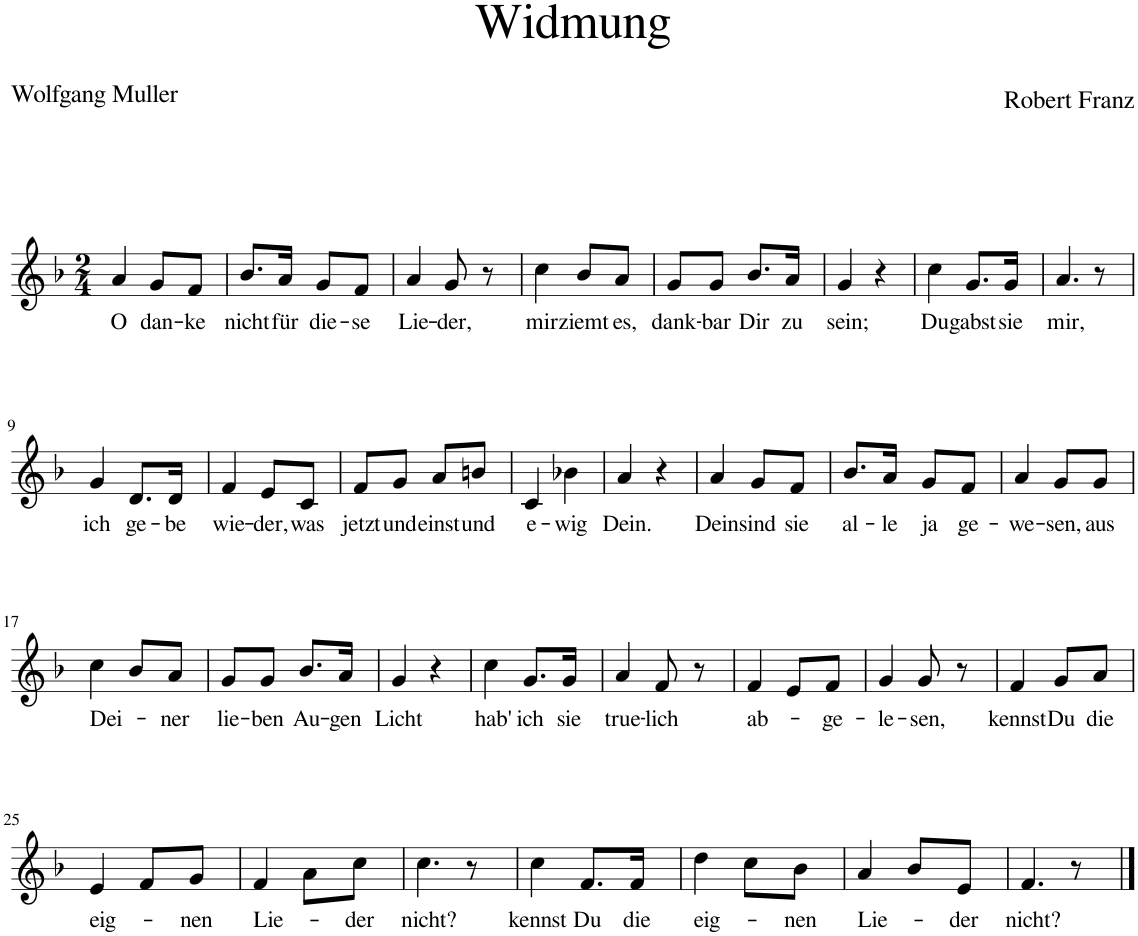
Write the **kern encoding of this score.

**kern	**text
*part1	*part1
*staff1	*staff1
*I"Piano	*
*I'Pno	*
*clefG2	*
*k[b-]	*
*M2/4	*
=1	=1
!	!LO:LY:b
4a/	O
!	!LO:LY:b
8g/L	dan-
!	!LO:LY:b
8f/J	-ke
=2	=2
!	!LO:LY:b
8.b-/L	nicht
!	!LO:LY:b
16a/Jk	für
!	!LO:LY:b
8g/L	die-
!	!LO:LY:b
8f/J	-se
=3	=3
!	!LO:LY:b
4a/	Lie-
!	!LO:LY:b
8g/	-der,
8r	.
=4	=4
!	!LO:LY:b
4cc\	mir
!	!LO:LY:b
8b-/L	ziemt
!	!LO:LY:b
8a/J	es,
=5	=5
!	!LO:LY:b
8g/L	dank-
!	!LO:LY:b
8g/J	-bar
!	!LO:LY:b
8.b-/L	Dir
!	!LO:LY:b
16a/Jk	zu
=6	=6
!	!LO:LY:b
4g/	sein;
4r	.
=7	=7
!	!LO:LY:b
4cc\	Du
!	!LO:LY:b
8.g/L	gabst
!	!LO:LY:b
16g/Jk	sie
=8	=8
!	!LO:LY:b
4.a/	mir,
8r	.
!!LO:LB:g=z
=9	=9
!	!LO:LY:b
4g/	ich
!	!LO:LY:b
8.d/L	ge-
!	!LO:LY:b
16d/Jk	-be
=10	=10
!	!LO:LY:b
4f/	wie-
!	!LO:LY:b
8e/L	-der,
!	!LO:LY:b
8c/J	was
=11	=11
!	!LO:LY:b
8f/L	jetzt
!	!LO:LY:b
8g/J	und
!	!LO:LY:b
8a/L	einst
!	!LO:LY:b
8bn/J	und
=12	=12
!	!LO:LY:b
4c/	e-
!	!LO:LY:b
4b-X\	-wig
=13	=13
!	!LO:LY:b
4a/	Dein.
4r	.
=14	=14
!	!LO:LY:b
4a/	Dein
!	!LO:LY:b
8g/L	sind
!	!LO:LY:b
8f/J	sie
=15	=15
!	!LO:LY:b
8.b-/L	al-
!	!LO:LY:b
16a/Jk	-le
!	!LO:LY:b
8g/L	ja
!	!LO:LY:b
8f/J	ge-
=16	=16
!	!LO:LY:b
4a/	-we-
!	!LO:LY:b
8g/L	-sen,
!	!LO:LY:b
8g/J	aus
!!LO:LB:g=z
=17	=17
!	!LO:LY:b
4cc\	Dei-
8b-/L	.
!	!LO:LY:b
8a/J	-ner
=18	=18
!	!LO:LY:b
8g/L	lie-
!	!LO:LY:b
8g/J	-ben
!	!LO:LY:b
8.b-/L	Au-
!	!LO:LY:b
16a/Jk	-gen
=19	=19
!	!LO:LY:b
4g/	Licht
4r	.
=20	=20
!	!LO:LY:b
4cc\	hab'
!	!LO:LY:b
8.g/L	ich
!	!LO:LY:b
16g/Jk	sie
=21	=21
!	!LO:LY:b
4a/	true-
!	!LO:LY:b
8f/	-lich
8r	.
=22	=22
!	!LO:LY:b
4f/	ab-
8e/L	.
!	!LO:LY:b
8f/J	-ge-
=23	=23
!	!LO:LY:b
4g/	-le-
!	!LO:LY:b
8g/	-sen,
8r	.
=24	=24
!	!LO:LY:b
4f/	kennst
!	!LO:LY:b
8g/L	Du
!	!LO:LY:b
8a/J	die
!!LO:LB:g=z
=25	=25
!	!LO:LY:b
4e/	eig-
8f/L	.
!	!LO:LY:b
8g/J	-nen
=26	=26
!	!LO:LY:b
4f/	Lie-
8a\L	.
!	!LO:LY:b
8cc\J	-der
=27	=27
!	!LO:LY:b
4.cc\	nicht?
8r	.
=28	=28
!	!LO:LY:b
4cc\	kennst
!	!LO:LY:b
8.f/L	Du
!	!LO:LY:b
16f/Jk	die
=29	=29
!	!LO:LY:b
4dd\	eig-
8cc\L	.
!	!LO:LY:b
8b-\J	-nen
=30	=30
!	!LO:LY:b
4a/	Lie-
8b-/L	.
!	!LO:LY:b
8e/J	-der
=31	=31
!	!LO:LY:b
4.f/	nicht?
8r	.
==	==
*-	*-
